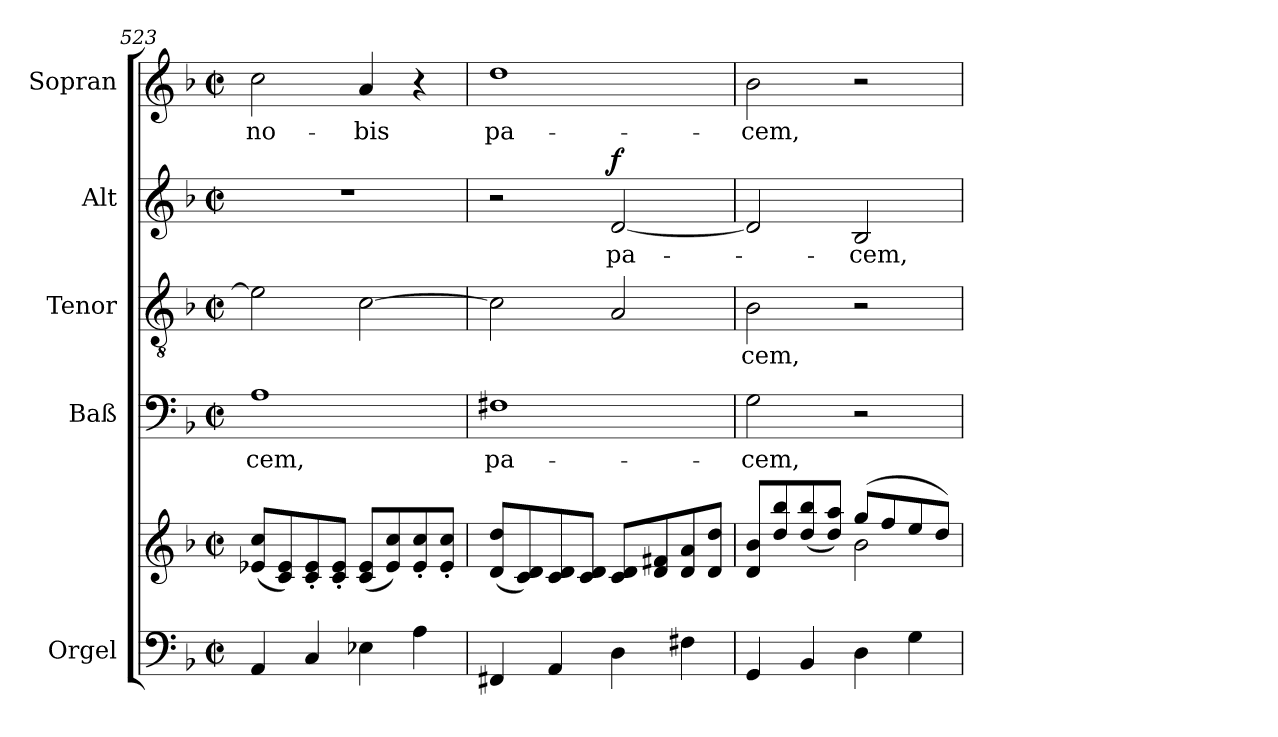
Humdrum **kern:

**kern	**kern	**kern	**text	**kern	**text	**kern	**text	**dynam	**kern	**text
*part5	*part5	*part4	*part4	*part3	*part3	*part2	*part2	*part2	*part1	*part1
*staff6	*staff5	*staff4	*staff4	*staff3	*staff3	*staff2	*staff2	*staff2	*staff1	*staff1
*I"Orgel	*	*I"Baß	*	*I"Tenor	*	*I"Alt	*	*	*I"Sopran	*
*I'Org.	*	*	*	*	*	*	*	*	*	*
*clefF4	*clefG2	*clefF4	*	*clefGv2	*	*clefG2	*	*	*clefG2	*
*k[b-]	*k[b-]	*k[b-]	*	*k[b-]	*	*k[b-]	*	*	*k[b-]	*
*F:	*F:	*F:	*	*F:	*	*F:	*	*	*F:	*
*M2/2	*M2/2	*M2/2	*	*M2/2	*	*M2/2	*	*	*M2/2	*
*met(c|)	*met(c|)	*met(c|)	*	*met(c|)	*	*met(c|)	*	*	*met(c|)	*
=523	=523	=523	=523	=523	=523	=523	=523	=523	=523	=523
!	!	!	!LO:LY:b	!	!	!	!	!	!	!LO:LY:b
4AA/	(<8e-X/ 8cc/L	1A	-cem,	2e-\]	.	1r	.	.	2cc\	no-
.	8c/ 8e-/)	.	.	.	.	.	.	.	.	.
4C/	8c/'< 8e-/'<	.	.	.	.	.	.	.	.	.
.	8c/'< 8e-/'<J	.	.	.	.	.	.	.	.	.
!	!	!	!	!	!	!	!	!	!	!LO:LY:b
4E-X\	(<8c/ 8e-/L	.	.	[2c\	.	.	.	.	4a/	-bis
.	8e-/ 8cc/)	.	.	.	.	.	.	.	.	.
4A\	8e-/'< 8cc/'<	.	.	.	.	.	.	.	4r	.
.	8e-/'< 8cc/'<J	.	.	.	.	.	.	.	.	.
=524	=524	=524	=524	=524	=524	=524	=524	=524	=524	=524
!	!	!	!LO:LY:b	!	!	!	!	!	!	!LO:LY:b
4FF#X/	(<8d/ 8dd/L	1F#X	pa-	2c\]	.	2r	.	.	1dd	pa-
.	8c/ 8d/)	.	.	.	.	.	.	.	.	.
4AA/	8c/ 8d/	.	.	.	.	.	.	.	.	.
.	8c/ 8d/J	.	.	.	.	.	.	.	.	.
!	!	!	!	!	!	!	!LO:LY:b	!LO:DY:a	!	!
4D\	8c/ 8d/L	.	.	2A/	.	[2d/	pa-	f	.	.
.	8d/ 8f#X/	.	.	.	.	.	.	.	.	.
4F#X\	8d/ 8a/	.	.	.	.	.	.	.	.	.
.	8d/ 8dd/J	.	.	.	.	.	.	.	.	.
!!LO:PB:g=z
=525	=525	=525	=525	=525	=525	=525	=525	=525	=525	=525
*	*^	*	*	*	*	*	*	*	*	*
!	!	!	!	!LO:LY:b	!	!LO:LY:b	!	!	!	!	!LO:LY:b
4GG/	8d/ 8b-/L	2ryy	2G\	-cem,	2B-\	-cem,	2d/]	.	.	2b-\	-cem,
.	8dd/ 8bb-/	.	.	.	.	.	.	.	.	.	.
4BB-/	(>8dd/ 8bb-/	.	.	.	.	.	.	.	.	.	.
.	8dd/ 8aa/J)	.	.	.	.	.	.	.	.	.	.
!	!	!	!	!	!	!	!	!LO:LY:b	!	!	!
4D\	(>8gg/L	2b-\	2r	.	2r	.	2B-/	-cem,	.	2r	.
.	8ff/	.	.	.	.	.	.	.	.	.	.
4G\	8ee/	.	.	.	.	.	.	.	.	.	.
.	8dd/J)	.	.	.	.	.	.	.	.	.	.
*	*v	*v	*	*	*	*	*	*	*	*	*
=	=	=	=	=	=	=	=	=	=	=
*-	*-	*-	*-	*-	*-	*-	*-	*-	*-	*-
